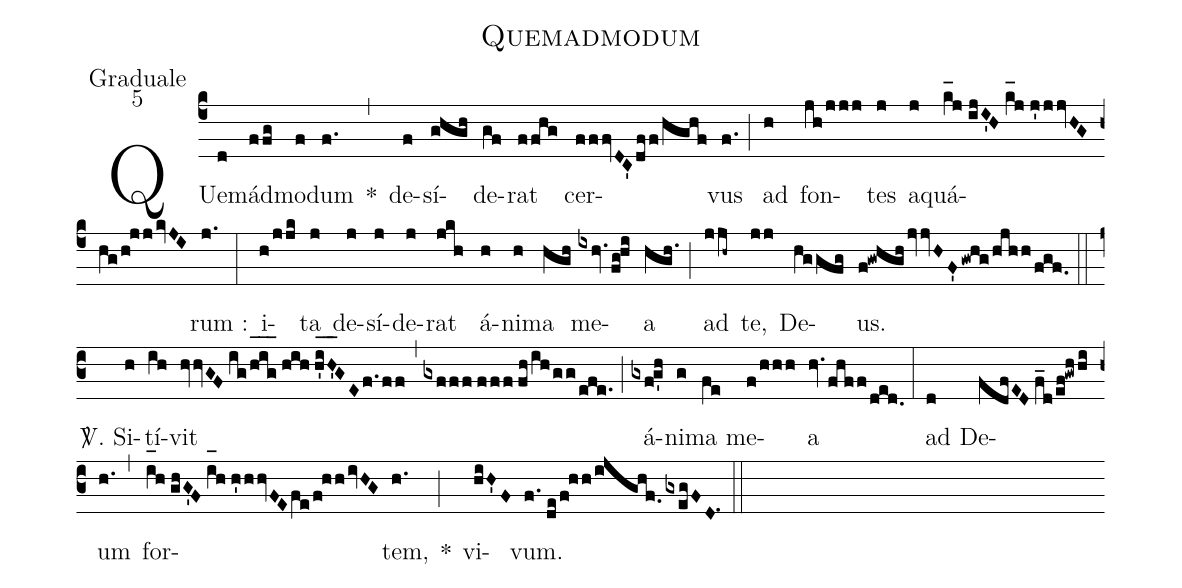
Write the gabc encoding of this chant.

name:Quemadmodum;
office-part:Graduale;
mode:5;
%%
(c4) QUem(d)ád(ffg)mo(f)dum(f.) *(,) de(f)sí(ghgh)de(gf)rat(ffhg) cer(fffvDC'dff/hghf)vus(f.) (;) ad(h) fon(jh/jjj)tes(j) a(j)quá(k_[hl:1]j//ijI'H//k_[hl:1]j//j'jjvHGhg/h!jjkvJI)rum :(j.) (:) i(h/jjk)ta(j) de(j)sí(j)de(j)rat(jkh) á(h)ni(h)ma(hgh) me(ixhv.fg!hi)a(hgh.) (;) ad(jjh~) te,(jj) De(hggfg)us.(f!gwhghjvvHF'gwhg/hjhh/fgf.) (z0::c3) <sp>V/</sp>. Si(h)tí(ih)vit(hvvGF//ig/h_[oh:h]i_[oh:h]g_[oh:h]//hih//h'i_[oh:h]H'_[oh:h]GEf.ff) (,) (gxfff//fff//fh/ihgg/efe.) (;) á(gxfg'h)ni(g)ma(fe) me(f/hhh)a(hv.fhff/ded.) (:) ad(d) De(fdfED//f_d/ef!gwhhi)um(h.) (,) for(i_[oh:h]h//ghG'F//i_[oh:h]h//h'hhvFEfe/f!hhivHG)tem,(h.) *(;) vi(hiH'F)vum.(f.//de/f!hh/ijghf.0gxegFD.1) (::)
